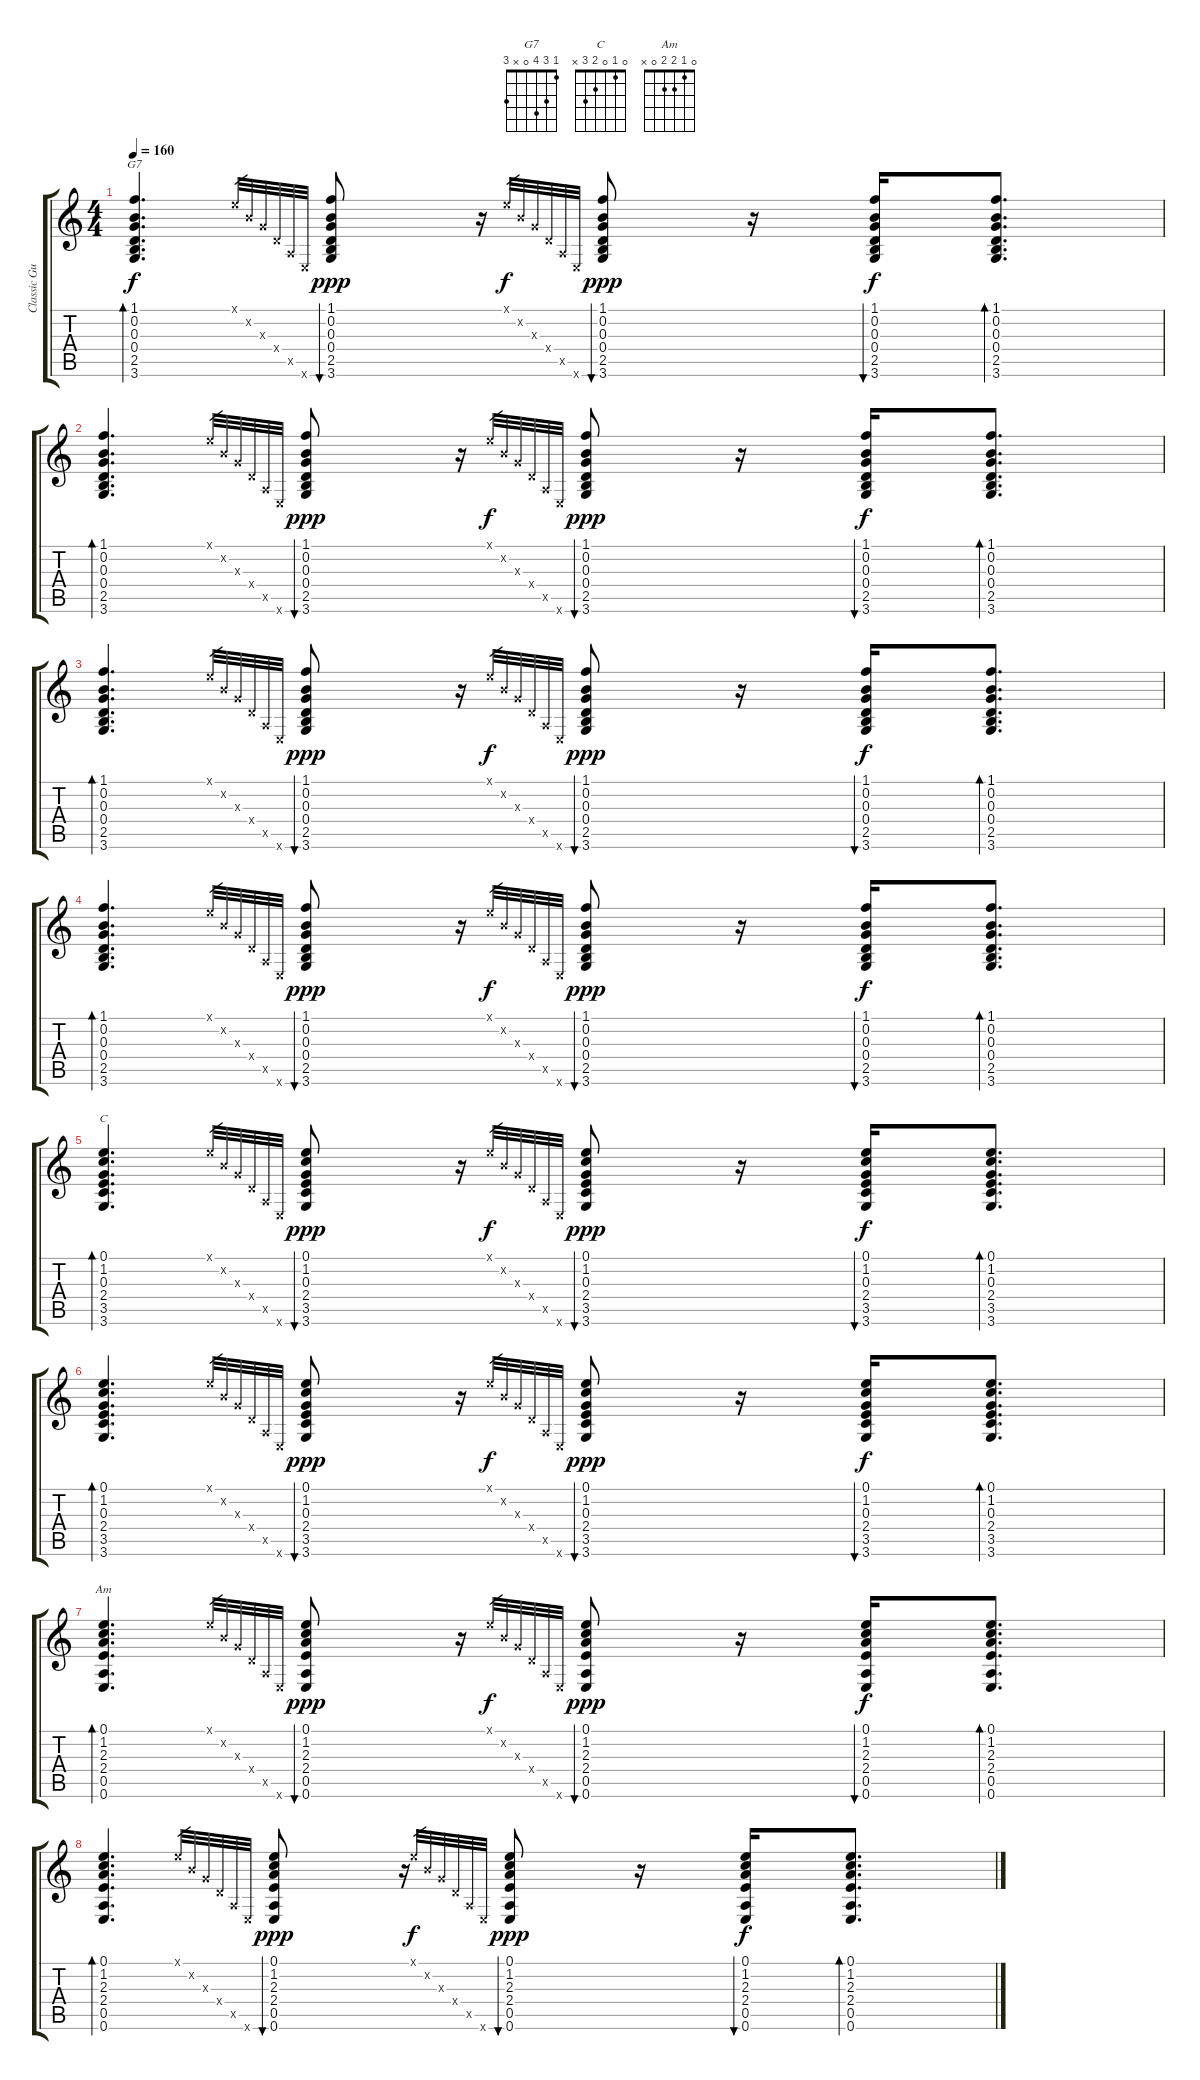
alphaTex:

\track ("Classic Guitar" "Classic Gu") {instrument acousticguitarnylon}
\staff {score tabs}
\tuning (E4 B3 G3 D3 A2 E2) {hide}
\chord ("G7" 1 3 4 0 x 3)
\chord ("C" 0 1 0 2 3 x)
\chord ("Am" 0 1 2 2 0 x)
\ts (4 4)
\tempo 160
\clef g2
\ks c
(1.1 0.2 0.3 0.4 2.5 3.6).4{d bd 240 ch "G7" dy f} 0.1{x}.32{gr} 0.2{x}.32{gr} 0.3{x}.32{gr} 0.4{x}.32{gr} 0.5{x}.32{gr} 0.6{x}.32{gr} (1.1 0.2 0.3 0.4 2.5 3.6).8{bu 30 dy ppp} r.16 0.1{x}.32{gr dy f} 0.2{x}.32{gr} 0.3{x}.32{gr} 0.4{x}.32{gr} 0.5{x}.32{gr} 0.6{x}.32{gr} (1.1 0.2 0.3 0.4 2.5 3.6).8{bu 30 dy ppp} r.16 (1.1 0.2 0.3 0.4 2.5 3.6).16{bu 30 dy f} (1.1 0.2 0.3 0.4 2.5 3.6).8{d bd 120} |
(1.1 0.2 0.3 0.4 2.5 3.6).4{d bd 240} 0.1{x}.32{gr} 0.2{x}.32{gr} 0.3{x}.32{gr} 0.4{x}.32{gr} 0.5{x}.32{gr} 0.6{x}.32{gr} (1.1 0.2 0.3 0.4 2.5 3.6).8{bu 30 dy ppp} r.16 0.1{x}.32{gr dy f} 0.2{x}.32{gr} 0.3{x}.32{gr} 0.4{x}.32{gr} 0.5{x}.32{gr} 0.6{x}.32{gr} (1.1 0.2 0.3 0.4 2.5 3.6).8{bu 30 dy ppp} r.16 (1.1 0.2 0.3 0.4 2.5 3.6).16{bu 30 dy f} (1.1 0.2 0.3 0.4 2.5 3.6).8{d bd 120} |
(1.1 0.2 0.3 0.4 2.5 3.6).4{d bd 240} 0.1{x}.32{gr} 0.2{x}.32{gr} 0.3{x}.32{gr} 0.4{x}.32{gr} 0.5{x}.32{gr} 0.6{x}.32{gr} (1.1 0.2 0.3 0.4 2.5 3.6).8{bu 30 dy ppp} r.16 0.1{x}.32{gr dy f} 0.2{x}.32{gr} 0.3{x}.32{gr} 0.4{x}.32{gr} 0.5{x}.32{gr} 0.6{x}.32{gr} (1.1 0.2 0.3 0.4 2.5 3.6).8{bu 30 dy ppp} r.16 (1.1 0.2 0.3 0.4 2.5 3.6).16{bu 30 dy f} (1.1 0.2 0.3 0.4 2.5 3.6).8{d bd 120} |
(1.1 0.2 0.3 0.4 2.5 3.6).4{d bd 240} 0.1{x}.32{gr} 0.2{x}.32{gr} 0.3{x}.32{gr} 0.4{x}.32{gr} 0.5{x}.32{gr} 0.6{x}.32{gr} (1.1 0.2 0.3 0.4 2.5 3.6).8{bu 30 dy ppp} r.16 0.1{x}.32{gr dy f} 0.2{x}.32{gr} 0.3{x}.32{gr} 0.4{x}.32{gr} 0.5{x}.32{gr} 0.6{x}.32{gr} (1.1 0.2 0.3 0.4 2.5 3.6).8{bu 30 dy ppp} r.16 (1.1 0.2 0.3 0.4 2.5 3.6).16{bu 30 dy f} (1.1 0.2 0.3 0.4 2.5 3.6).8{d bd 120} |
(0.1 1.2 0.3 2.4 3.5 3.6).4{d bd 240 ch "C"} 0.1{x}.32{gr} 0.2{x}.32{gr} 0.3{x}.32{gr} 0.4{x}.32{gr} 0.5{x}.32{gr} 0.6{x}.32{gr} (0.1 1.2 0.3 2.4 3.5 3.6).8{bu 30 dy ppp} r.16 0.1{x}.32{gr dy f} 0.2{x}.32{gr} 0.3{x}.32{gr} 0.4{x}.32{gr} 0.5{x}.32{gr} 0.6{x}.32{gr} (0.1 1.2 0.3 2.4 3.5 3.6).8{bu 30 dy ppp} r.16 (0.1 1.2 0.3 2.4 3.5 3.6).16{bu 30 dy f} (0.1 1.2 0.3 2.4 3.5 3.6).8{d bd 120} |
(0.1 1.2 0.3 2.4 3.5 3.6).4{d bd 240} 0.1{x}.32{gr} 0.2{x}.32{gr} 0.3{x}.32{gr} 0.4{x}.32{gr} 0.5{x}.32{gr} 0.6{x}.32{gr} (0.1 1.2 0.3 2.4 3.5 3.6).8{bu 30 dy ppp} r.16 0.1{x}.32{gr dy f} 0.2{x}.32{gr} 0.3{x}.32{gr} 0.4{x}.32{gr} 0.5{x}.32{gr} 0.6{x}.32{gr} (0.1 1.2 0.3 2.4 3.5 3.6).8{bu 30 dy ppp} r.16 (0.1 1.2 0.3 2.4 3.5 3.6).16{bu 30 dy f} (0.1 1.2 0.3 2.4 3.5 3.6).8{d bd 120} |
(0.1 1.2 2.3 2.4 0.5 0.6).4{d bd 240 ch "Am"} 0.1{x}.32{gr} 0.2{x}.32{gr} 0.3{x}.32{gr} 0.4{x}.32{gr} 0.5{x}.32{gr} 0.6{x}.32{gr} (0.1 1.2 2.3 2.4 0.5 0.6).8{bu 30 dy ppp} r.16 0.1{x}.32{gr dy f} 0.2{x}.32{gr} 0.3{x}.32{gr} 0.4{x}.32{gr} 0.5{x}.32{gr} 0.6{x}.32{gr} (0.1 1.2 2.3 2.4 0.5 0.6).8{bu 30 dy ppp} r.16 (0.1 1.2 2.3 2.4 0.5 0.6).16{bu 30 dy f} (0.1 1.2 2.3 2.4 0.5 0.6).8{d bd 120} |
(0.1 1.2 2.3 2.4 0.5 0.6).4{d bd 240} 0.1{x}.32{gr} 0.2{x}.32{gr} 0.3{x}.32{gr} 0.4{x}.32{gr} 0.5{x}.32{gr} 0.6{x}.32{gr} (0.1 1.2 2.3 2.4 0.5 0.6).8{bu 30 dy ppp} r.16 0.1{x}.32{gr dy f} 0.2{x}.32{gr} 0.3{x}.32{gr} 0.4{x}.32{gr} 0.5{x}.32{gr} 0.6{x}.32{gr} (0.1 1.2 2.3 2.4 0.5 0.6).8{bu 30 dy ppp} r.16 (0.1 1.2 2.3 2.4 0.5 0.6).16{bu 30 dy f} (0.1 1.2 2.3 2.4 0.5 0.6).8{d bd 120}
